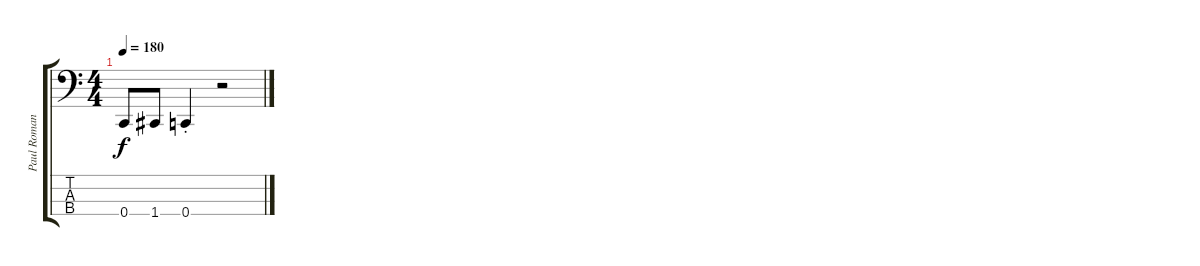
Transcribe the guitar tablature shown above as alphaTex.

\track ("Paul Romanko" "Paul Roman") {instrument electricbasspick}
\staff {score tabs}
\tuning (F2 C2 G1 C1) {hide}
\ts (4 4)
\tempo 180
\clef f4
\ks c
0.4.8{dy f} 1.4.8 0.4{st}.4 r.2
